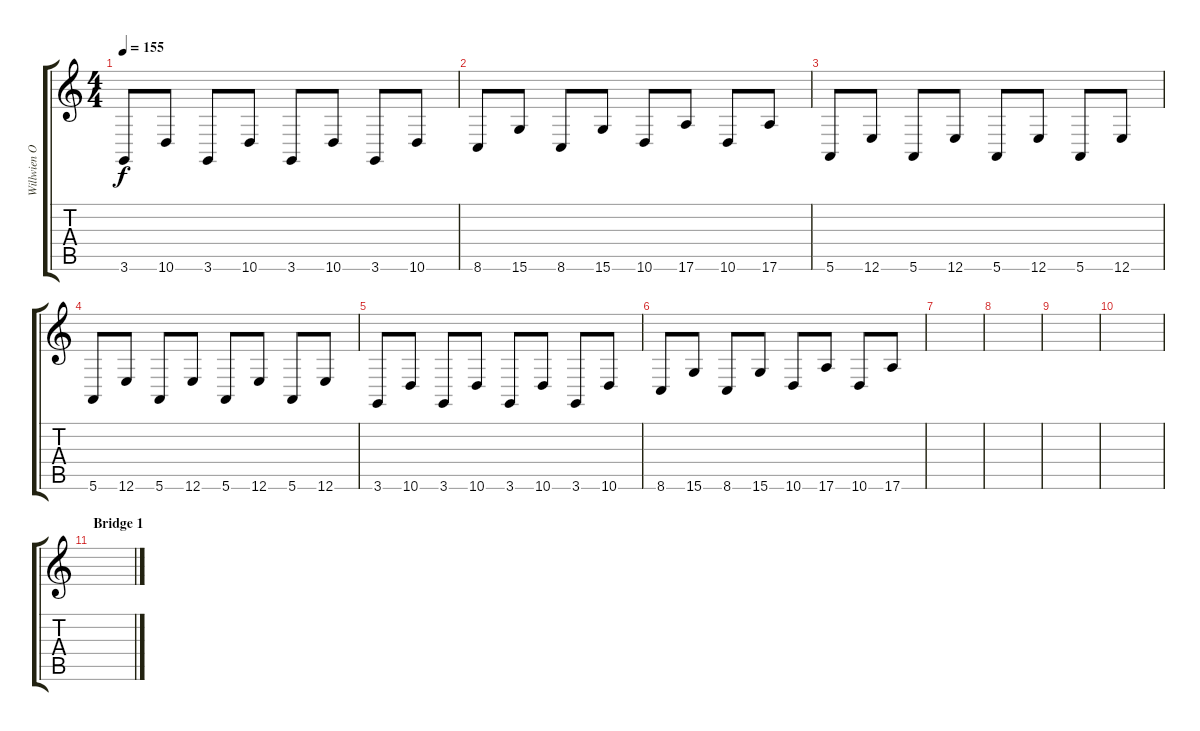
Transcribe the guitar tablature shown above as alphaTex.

\track ("Willwien Orfeus (Strings)" "Willwien O") {instrument stringensemble1}
\staff {score tabs}
\tuning (E4 B3 G3 D3 A2 E2) {hide}
\ts (4 4)
\tempo 155
\clef g2
\ks c
3.6.8{dy f} 10.6.8 3.6.8 10.6.8 3.6.8 10.6.8 3.6.8 10.6.8 |
8.6.8 15.6.8 8.6.8 15.6.8 10.6.8 17.6.8 10.6.8 17.6.8 |
5.6.8 12.6.8 5.6.8 12.6.8 5.6.8 12.6.8 5.6.8 12.6.8 |
5.6.8 12.6.8 5.6.8 12.6.8 5.6.8 12.6.8 5.6.8 12.6.8 |
3.6.8 10.6.8 3.6.8 10.6.8 3.6.8 10.6.8 3.6.8 10.6.8 |
8.6.8 15.6.8 8.6.8 15.6.8 10.6.8 17.6.8 10.6.8 17.6.8 |
|
|
|
|
\section ("" "Bridge 1")
